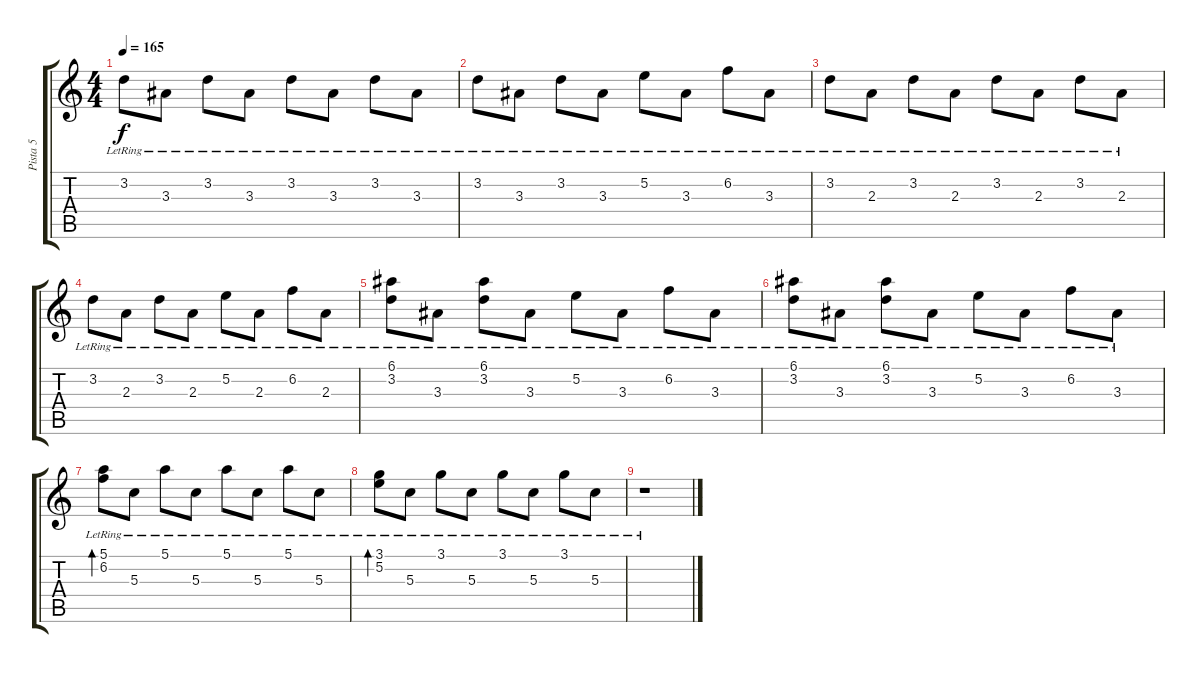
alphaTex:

\track ("Pista 5" "Pista 5") {instrument electricguitarclean}
\staff {score tabs}
\tuning (E4 B3 G3 D3 A2 E2) {hide}
\ts (4 4)
\tempo 165
\clef g2
\ks c
3.2{lr}.8{dy f} 3.3{lr}.8 3.2{lr}.8 3.3{lr}.8 3.2{lr}.8 3.3{lr}.8 3.2{lr}.8 3.3{lr}.8 |
3.2{lr}.8 3.3{lr}.8 3.2{lr}.8 3.3{lr}.8 5.2{lr}.8 3.3{lr}.8 6.2{lr}.8 3.3{lr}.8 |
3.2{lr}.8 2.3{lr}.8 3.2{lr}.8 2.3{lr}.8 3.2{lr}.8 2.3{lr}.8 3.2{lr}.8 2.3{lr}.8 |
3.2{lr}.8 2.3{lr}.8 3.2{lr}.8 2.3{lr}.8 5.2{lr}.8 2.3{lr}.8 6.2{lr}.8 2.3{lr}.8 |
(6.1{lr} 3.2{lr}).8 3.3{lr}.8 (6.1{lr} 3.2{lr}).8 3.3{lr}.8 5.2{lr}.8 3.3{lr}.8 6.2{lr}.8 3.3{lr}.8 |
(6.1{lr} 3.2{lr}).8 3.3{lr}.8 (6.1{lr} 3.2{lr}).8 3.3{lr}.8 5.2{lr}.8 3.3{lr}.8 6.2{lr}.8 3.3{lr}.8 |
(5.1{lr} 6.2{lr}).8{bd 240} 5.3{lr}.8 5.1{lr}.8 5.3{lr}.8 5.1{lr}.8 5.3{lr}.8 5.1{lr}.8 5.3{lr}.8 |
(3.1{lr} 5.2{lr}).8{bd 240} 5.3{lr}.8 3.1{lr}.8 5.3{lr}.8 3.1{lr}.8 5.3{lr}.8 3.1{lr}.8 5.3{lr}.8 |
r.1
